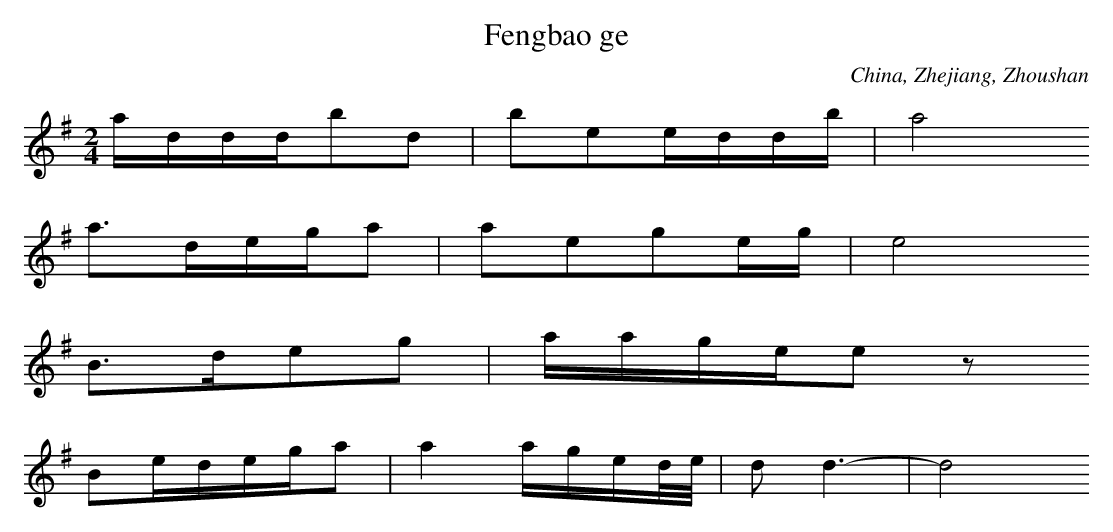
X:1
T: Fengbao ge
O: China, Zhejiang, Zhoushan
M: 2/4
L: 1/32
K: G
a2d2d2d2b4d4 | b4e4e2d2d2b2 | a16
a6d2e2g2a4 | a4e4g4e2g2 | e16
B6d2e4g4 | a2a2g2e2e4z4
B4e2d2e2g2a4 | a8a2g2e2de | d4d12- | d16
